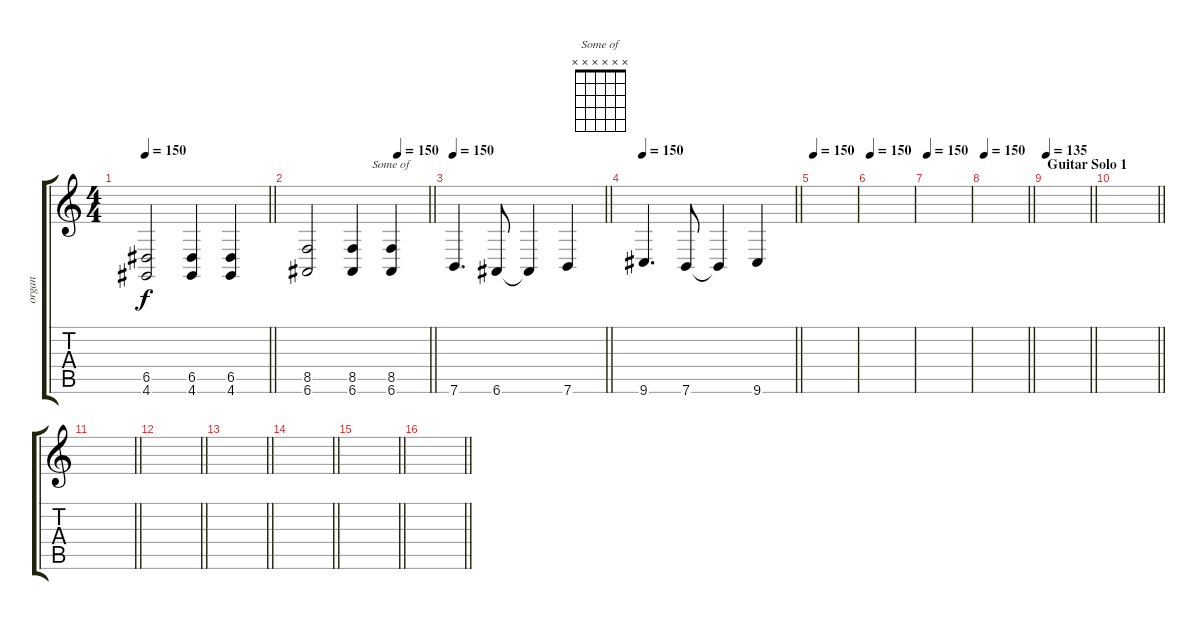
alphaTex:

\track ("organ" "organ") {instrument rockorgan}
\staff {score tabs}
\tuning (E4 B3 G3 D3 A2 E2) {hide}
\chord ("Some of " x x x x x x)
\ts (4 4)
\tempo 150
\clef g2
\barLineRight lightlight
\ks c
(6.5 4.6).2{dy f} (6.5 4.6).4 (6.5 4.6).4 |
\tempo (150 0.75)
\barLineRight lightlight
(8.5 6.6).2 (8.5 6.6).4 (8.5 6.6).4{ch "Some of "} |
\tempo 150
\barLineRight lightlight
7.6.4{d} 6.6.8 6.6{t}.4 7.6.4 |
\tempo 150
\barLineRight lightlight
9.6.4{d} 7.6.8 7.6{t}.4 9.6.4 |
\tempo 150
|
\tempo 150
|
\tempo 150
|
\tempo 150
\barLineRight lightlight
|
\section ("" "Guitar Solo 1")
\tempo 135
\barLineRight lightlight
|
\barLineRight lightlight
|
\barLineRight lightlight
|
\barLineRight lightlight
|
\barLineRight lightlight
|
\barLineRight lightlight
|
\barLineRight lightlight
|
\barLineRight lightlight
